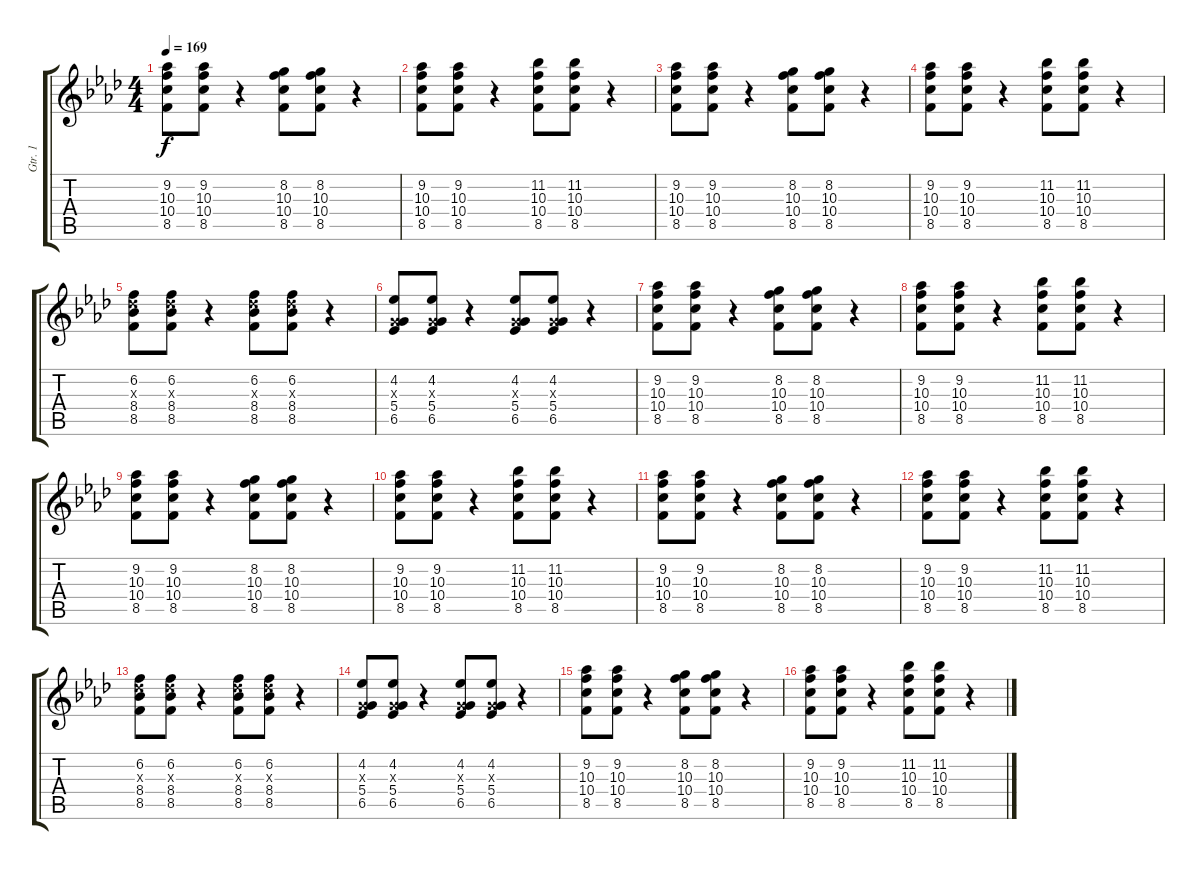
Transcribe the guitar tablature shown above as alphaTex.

\track ("Gtr. 1" "Gtr. 1") {instrument overdrivenguitar}
\staff {score tabs}
\tuning (E4 B3 G3 D3 A2 E2) {hide}
\ts (4 4)
\tempo 169
\clef g2
\ks fminor
(9.2 10.3 10.4 8.5).8{dy f instrument overdrivenguitar} (9.2 10.3 10.4 8.5).8 r.4 (8.2 10.3 10.4 8.5).8 (8.2 10.3 10.4 8.5).8 r.4 |
(9.2 10.3 10.4 8.5).8 (9.2 10.3 10.4 8.5).8 r.4 (11.2 10.3 10.4 8.5).8 (11.2 10.3 10.4 8.5).8 r.4 |
(9.2 10.3 10.4 8.5).8 (9.2 10.3 10.4 8.5).8 r.4 (8.2 10.3 10.4 8.5).8 (8.2 10.3 10.4 8.5).8 r.4 |
(9.2 10.3 10.4 8.5).8 (9.2 10.3 10.4 8.5).8 r.4 (11.2 10.3 10.4 8.5).8 (11.2 10.3 10.4 8.5).8 r.4 |
(6.2 6.3{x} 8.4 8.5).8 (6.2 6.3{x} 8.4 8.5).8 r.4 (6.2 6.3{x} 8.4 8.5).8 (6.2 6.3{x} 8.4 8.5).8 r.4 |
(4.2 0.3{x} 5.4 6.5).8 (4.2 0.3{x} 5.4 6.5).8 r.4 (4.2 0.3{x} 5.4 6.5).8 (4.2 0.3{x} 5.4 6.5).8 r.4 |
(9.2 10.3 10.4 8.5).8 (9.2 10.3 10.4 8.5).8 r.4 (8.2 10.3 10.4 8.5).8 (8.2 10.3 10.4 8.5).8 r.4 |
(9.2 10.3 10.4 8.5).8 (9.2 10.3 10.4 8.5).8 r.4 (11.2 10.3 10.4 8.5).8 (11.2 10.3 10.4 8.5).8 r.4 |
(9.2 10.3 10.4 8.5).8 (9.2 10.3 10.4 8.5).8 r.4 (8.2 10.3 10.4 8.5).8 (8.2 10.3 10.4 8.5).8 r.4 |
(9.2 10.3 10.4 8.5).8 (9.2 10.3 10.4 8.5).8 r.4 (11.2 10.3 10.4 8.5).8 (11.2 10.3 10.4 8.5).8 r.4 |
(9.2 10.3 10.4 8.5).8 (9.2 10.3 10.4 8.5).8 r.4 (8.2 10.3 10.4 8.5).8 (8.2 10.3 10.4 8.5).8 r.4 |
(9.2 10.3 10.4 8.5).8 (9.2 10.3 10.4 8.5).8 r.4 (11.2 10.3 10.4 8.5).8 (11.2 10.3 10.4 8.5).8 r.4 |
(6.2 6.3{x} 8.4 8.5).8 (6.2 6.3{x} 8.4 8.5).8 r.4 (6.2 6.3{x} 8.4 8.5).8 (6.2 6.3{x} 8.4 8.5).8 r.4 |
(4.2 0.3{x} 5.4 6.5).8 (4.2 0.3{x} 5.4 6.5).8 r.4 (4.2 0.3{x} 5.4 6.5).8 (4.2 0.3{x} 5.4 6.5).8 r.4 |
(9.2 10.3 10.4 8.5).8 (9.2 10.3 10.4 8.5).8 r.4 (8.2 10.3 10.4 8.5).8 (8.2 10.3 10.4 8.5).8 r.4 |
(9.2 10.3 10.4 8.5).8 (9.2 10.3 10.4 8.5).8 r.4 (11.2 10.3 10.4 8.5).8 (11.2 10.3 10.4 8.5).8 r.4
